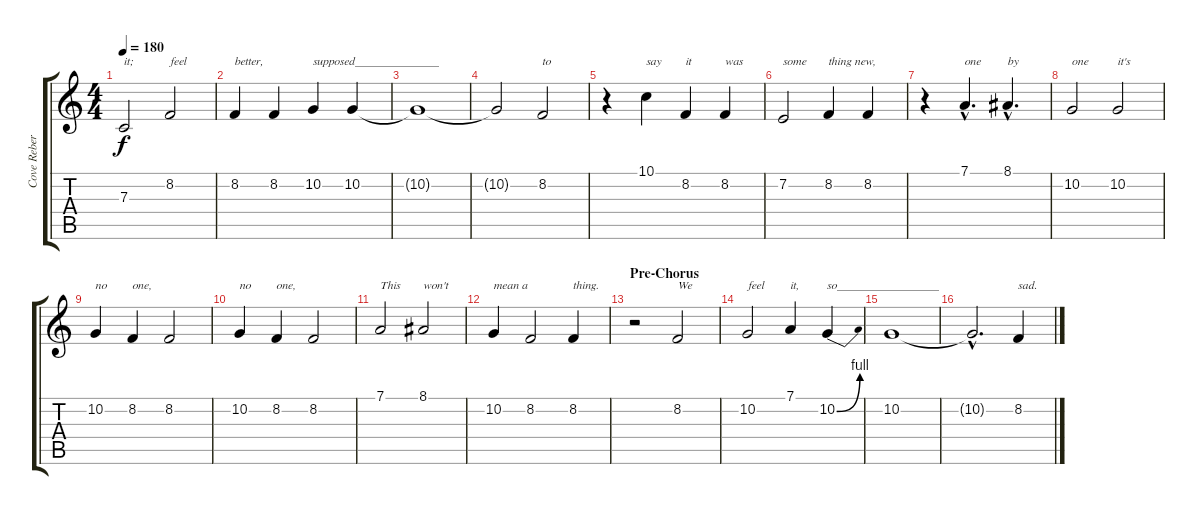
\track ("Cove Reber" "Cove Reber") {instrument lead3calliope}
\staff {score tabs}
\tuning (D4 A3 F3 C3 G2 D2) {hide}
\ts (4 4)
\tempo 180
\clef g2
\ks c
7.3.2{txt "it;" dy f} 8.2.2{txt "feel"} |
8.2.4{txt "better,"} 8.2.4 10.2.4{txt "supposed______________"} 10.2.4 |
10.2{t}.1 |
10.2{t}.2 8.2.2{txt "to"} |
r.4 10.1.4{txt "say"} 8.2.4{txt "it"} 8.2.4{txt "was"} |
7.2.2{txt "some"} 8.2.4{txt "thing new,"} 8.2.4 |
r.4 7.1{hac}.4{d txt "one"} 8.1{hac}.4{d txt "by"} |
10.2.2{txt "one"} 10.2.2{txt "it's"} |
10.2.4{txt "no"} 8.2.4{txt "one,"} 8.2.2 |
10.2.4{txt "no"} 8.2.4{txt "one,"} 8.2.2 |
7.1.2{txt "This"} 8.1.2{txt "won't"} |
10.2.4{txt "mean a"} 8.2.2 8.2.4{txt "thing."} |
\section ("" "Pre-Chorus")
r.2 8.2.2{txt "We"} |
10.2.2{txt "feel"} 7.1.4{txt "it,"} 10.2{be (bend 0 0 60 4)}.4{txt "so_________________"} |
10.2.1 |
10.2{hac t}.2{d} 8.2.4{txt "sad."}
